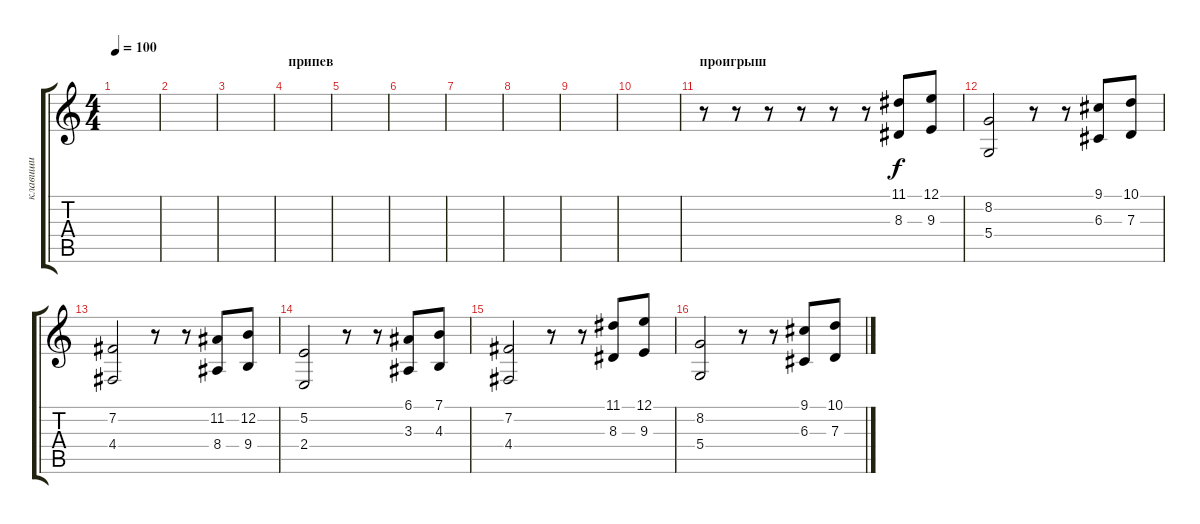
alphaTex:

\track ("клавиши" "клавиши") {instrument fx1rain}
\staff {score tabs}
\tuning (E4 B3 G3 D3 A2 E2) {hide}
\ts (4 4)
\tempo 100
\clef g2
\ks c
|
|
|
\section ("" "припев")
|
|
|
|
|
|
|
\section ("" "проигрыш")
r.8 r.8 r.8 r.8 r.8 r.8 (11.1 8.3).8 (12.1 9.3).8 |
(8.2 5.4).2 r.8 r.8 (9.1 6.3).8 (10.1 7.3).8 |
(7.2 4.4).2 r.8 r.8 (11.2 8.4).8 (12.2 9.4).8 |
(5.2 2.4).2 r.8 r.8 (6.1 3.3).8 (7.1 4.3).8 |
(7.2 4.4).2 r.8 r.8 (11.1 8.3).8 (12.1 9.3).8 |
(8.2 5.4).2 r.8 r.8 (9.1 6.3).8 (10.1 7.3).8
